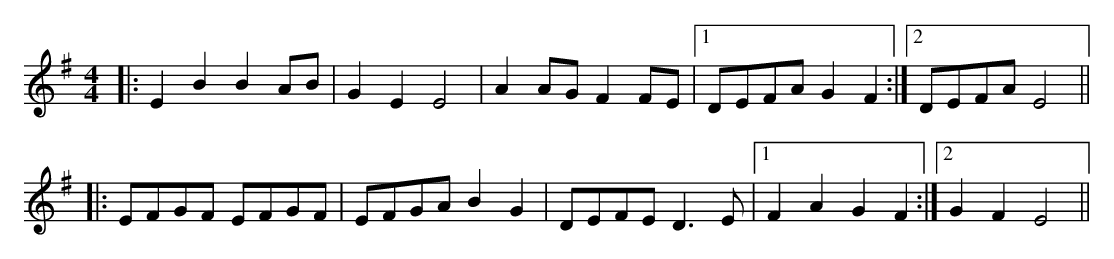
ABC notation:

X:1
M:4/4
K:Emin
|:E2 B2 B2 AB|G2 E2 E4|A2 AG F2 FE|1 DEFA G2 F2:|2 DEFA E4||
|:EFGF EFGF|EFGA B2 G2|DEFE D3 E|1 F2 A2 G2 F2:|2 G2 F2 E4||
